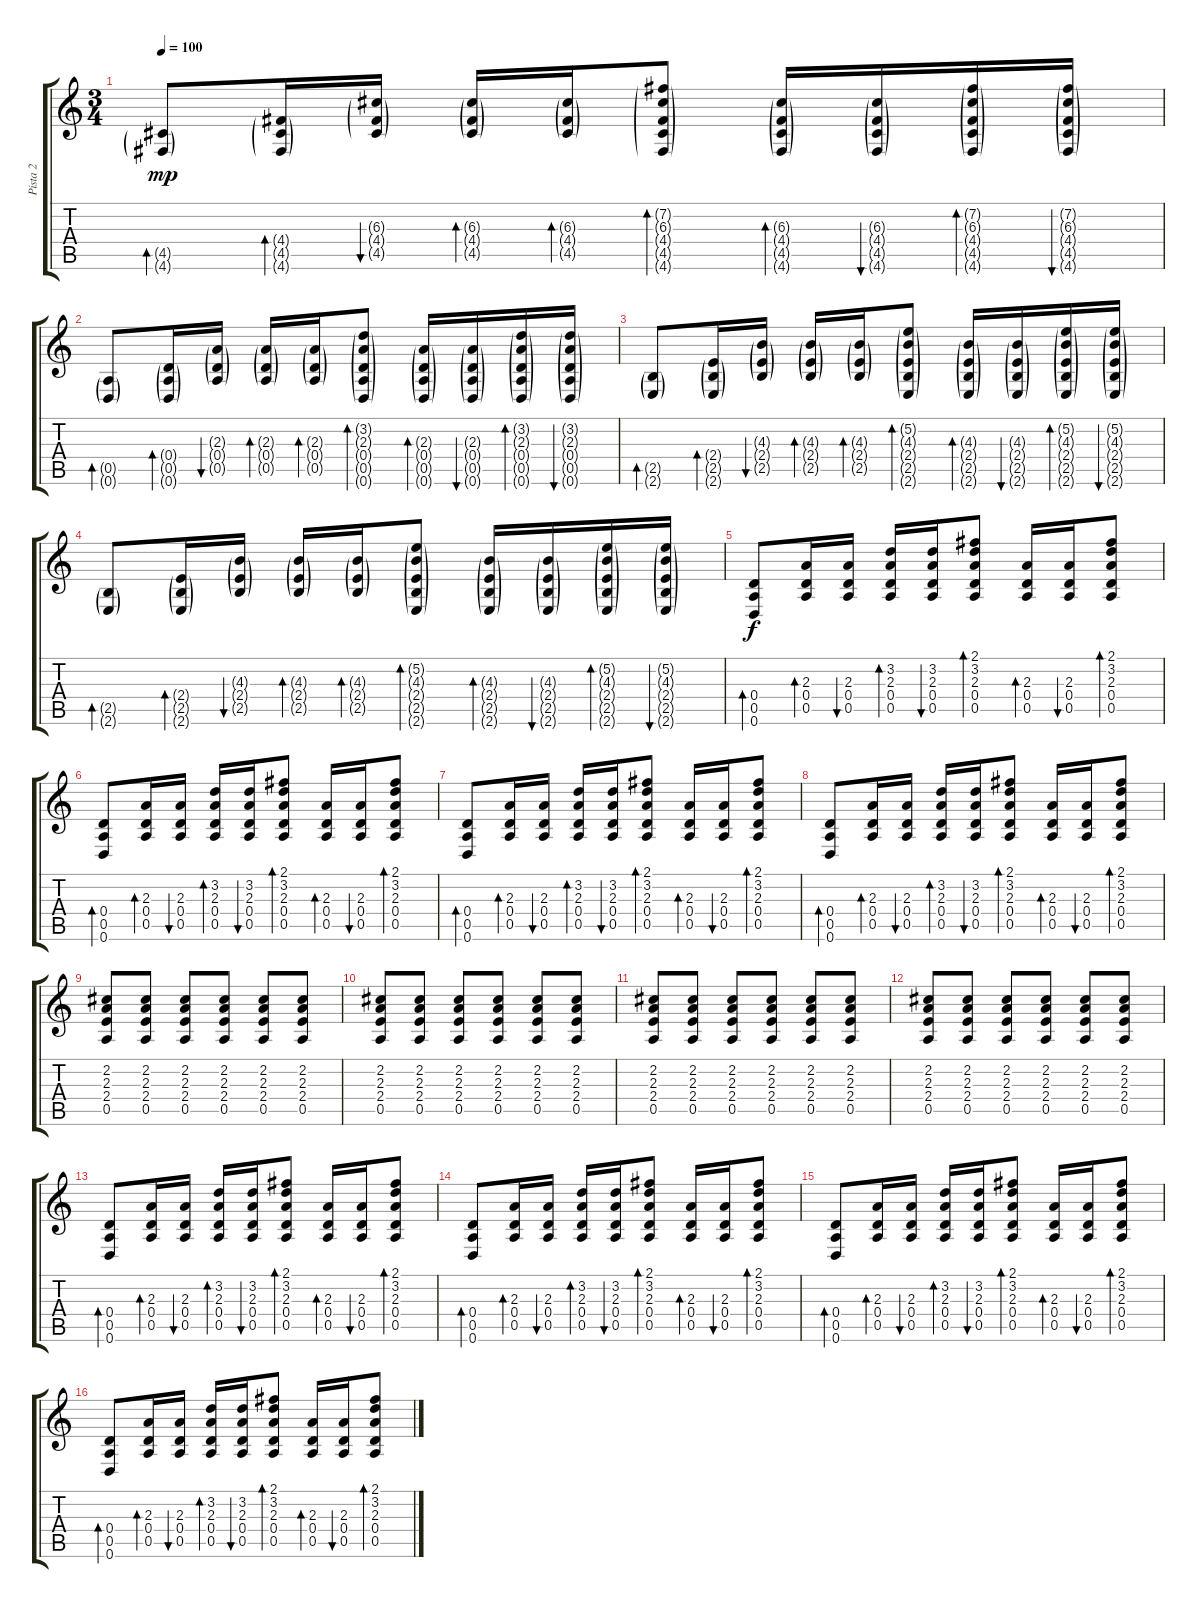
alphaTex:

\track ("Pista 2" "Pista 2") {instrument acousticguitarnylon}
\staff {score tabs}
\tuning (E4 B3 G3 D3 A2 D2) {hide}
\ts (3 4)
\tempo 100
\clef g2
\ks c
(4.5{g} 4.6{g}).8{bd 30 dy mp} (4.4{g} 4.5{g} 4.6{g}).16{bd 30} (6.3{g} 4.4{g} 4.5{g}).16{bu 30} (6.3{g} 4.4{g} 4.5{g}).16{bd 30} (6.3{g} 4.4{g} 4.5{g}).16{bd 30} (7.2{g} 6.3{g} 4.4{g} 4.5{g} 4.6{g}).8{bd 30} (6.3{g} 4.4{g} 4.5{g} 4.6{g}).16{bd 30} (6.3{g} 4.4{g} 4.5{g} 4.6{g}).16{bu 30} (7.2{g} 6.3{g} 4.4{g} 4.5{g} 4.6{g}).16{bd 30} (7.2{g} 6.3{g} 4.4{g} 4.5{g} 4.6{g}).16{bu 30} |
(0.5{g} 0.6{g}).8{bd 30} (0.4{g} 0.5{g} 0.6{g}).16{bd 30} (2.3{g} 0.4{g} 0.5{g}).16{bu 30} (2.3{g} 0.4{g} 0.5{g}).16{bd 30} (2.3{g} 0.4{g} 0.5{g}).16{bd 30} (3.2{g} 2.3{g} 0.4{g} 0.5{g} 0.6{g}).8{bd 30} (2.3{g} 0.4{g} 0.5{g} 0.6{g}).16{bd 30} (2.3{g} 0.4{g} 0.5{g} 0.6{g}).16{bu 30} (3.2{g} 2.3{g} 0.4{g} 0.5{g} 0.6{g}).16{bd 30} (3.2{g} 2.3{g} 0.4{g} 0.5{g} 0.6{g}).16{bu 30} |
(2.5{g} 2.6{g}).8{bd 30} (2.4{g} 2.5{g} 2.6{g}).16{bd 30} (4.3{g} 2.4{g} 2.5{g}).16{bu 30} (4.3{g} 2.4{g} 2.5{g}).16{bd 30} (4.3{g} 2.4{g} 2.5{g}).16{bd 30} (5.2{g} 4.3{g} 2.4{g} 2.5{g} 2.6{g}).8{bd 30} (4.3{g} 2.4{g} 2.5{g} 2.6{g}).16{bd 30} (4.3{g} 2.4{g} 2.5{g} 2.6{g}).16{bu 30} (5.2{g} 4.3{g} 2.4{g} 2.5{g} 2.6{g}).16{bd 30} (5.2{g} 4.3{g} 2.4{g} 2.5{g} 2.6{g}).16{bu 30} |
(2.5{g} 2.6{g}).8{bd 30} (2.4{g} 2.5{g} 2.6{g}).16{bd 30} (4.3{g} 2.4{g} 2.5{g}).16{bu 30} (4.3{g} 2.4{g} 2.5{g}).16{bd 30} (4.3{g} 2.4{g} 2.5{g}).16{bd 30} (5.2{g} 4.3{g} 2.4{g} 2.5{g} 2.6{g}).8{bd 30} (4.3{g} 2.4{g} 2.5{g} 2.6{g}).16{bd 30} (4.3{g} 2.4{g} 2.5{g} 2.6{g}).16{bu 30} (5.2{g} 4.3{g} 2.4{g} 2.5{g} 2.6{g}).16{bd 30} (5.2{g} 4.3{g} 2.4{g} 2.5{g} 2.6{g}).16{bu 30} |
(0.4 0.5 0.6).8{bd 30 dy f volume 12} (2.3 0.4 0.5).16{bd 30} (2.3 0.4 0.5).16{bu 30} (3.2 2.3 0.4 0.5).16{bd 30} (3.2 2.3 0.4 0.5).16{bu 30} (2.1 3.2 2.3 0.4 0.5).8{bd 30} (2.3 0.4 0.5).16{bd 30} (2.3 0.4 0.5).16{bu 30} (2.1 3.2 2.3 0.4 0.5).8{bd 30} |
(0.4 0.5 0.6).8{bd 30} (2.3 0.4 0.5).16{bd 30} (2.3 0.4 0.5).16{bu 30} (3.2 2.3 0.4 0.5).16{bd 30} (3.2 2.3 0.4 0.5).16{bu 30} (2.1 3.2 2.3 0.4 0.5).8{bd 30} (2.3 0.4 0.5).16{bd 30} (2.3 0.4 0.5).16{bu 30} (2.1 3.2 2.3 0.4 0.5).8{bd 30} |
(0.4 0.5 0.6).8{bd 30} (2.3 0.4 0.5).16{bd 30} (2.3 0.4 0.5).16{bu 30} (3.2 2.3 0.4 0.5).16{bd 30} (3.2 2.3 0.4 0.5).16{bu 30} (2.1 3.2 2.3 0.4 0.5).8{bd 30} (2.3 0.4 0.5).16{bd 30} (2.3 0.4 0.5).16{bu 30} (2.1 3.2 2.3 0.4 0.5).8{bd 30} |
(0.4 0.5 0.6).8{bd 30} (2.3 0.4 0.5).16{bd 30} (2.3 0.4 0.5).16{bu 30} (3.2 2.3 0.4 0.5).16{bd 30} (3.2 2.3 0.4 0.5).16{bu 30} (2.1 3.2 2.3 0.4 0.5).8{bd 30} (2.3 0.4 0.5).16{bd 30} (2.3 0.4 0.5).16{bu 30} (2.1 3.2 2.3 0.4 0.5).8{bd 30} |
(2.2 2.3 2.4 0.5).8{volume 13} (2.2 2.3 2.4 0.5).8 (2.2 2.3 2.4 0.5).8 (2.2 2.3 2.4 0.5).8 (2.2 2.3 2.4 0.5).8 (2.2 2.3 2.4 0.5).8 |
(2.2 2.3 2.4 0.5).8 (2.2 2.3 2.4 0.5).8 (2.2 2.3 2.4 0.5).8 (2.2 2.3 2.4 0.5).8 (2.2 2.3 2.4 0.5).8 (2.2 2.3 2.4 0.5).8 |
(2.2 2.3 2.4 0.5).8 (2.2 2.3 2.4 0.5).8 (2.2 2.3 2.4 0.5).8 (2.2 2.3 2.4 0.5).8 (2.2 2.3 2.4 0.5).8 (2.2 2.3 2.4 0.5).8 |
(2.2 2.3 2.4 0.5).8 (2.2 2.3 2.4 0.5).8 (2.2 2.3 2.4 0.5).8 (2.2 2.3 2.4 0.5).8 (2.2 2.3 2.4 0.5).8 (2.2 2.3 2.4 0.5).8 |
(0.4 0.5 0.6).8{bd 30 volume 12} (2.3 0.4 0.5).16{bd 30} (2.3 0.4 0.5).16{bu 30} (3.2 2.3 0.4 0.5).16{bd 30} (3.2 2.3 0.4 0.5).16{bu 30} (2.1 3.2 2.3 0.4 0.5).8{bd 30} (2.3 0.4 0.5).16{bd 30} (2.3 0.4 0.5).16{bu 30} (2.1 3.2 2.3 0.4 0.5).8{bd 30} |
(0.4 0.5 0.6).8{bd 30} (2.3 0.4 0.5).16{bd 30} (2.3 0.4 0.5).16{bu 30} (3.2 2.3 0.4 0.5).16{bd 30} (3.2 2.3 0.4 0.5).16{bu 30} (2.1 3.2 2.3 0.4 0.5).8{bd 30} (2.3 0.4 0.5).16{bd 30} (2.3 0.4 0.5).16{bu 30} (2.1 3.2 2.3 0.4 0.5).8{bd 30} |
(0.4 0.5 0.6).8{bd 30} (2.3 0.4 0.5).16{bd 30} (2.3 0.4 0.5).16{bu 30} (3.2 2.3 0.4 0.5).16{bd 30} (3.2 2.3 0.4 0.5).16{bu 30} (2.1 3.2 2.3 0.4 0.5).8{bd 30} (2.3 0.4 0.5).16{bd 30} (2.3 0.4 0.5).16{bu 30} (2.1 3.2 2.3 0.4 0.5).8{bd 30} |
(0.4 0.5 0.6).8{bd 30} (2.3 0.4 0.5).16{bd 30} (2.3 0.4 0.5).16{bu 30} (3.2 2.3 0.4 0.5).16{bd 30} (3.2 2.3 0.4 0.5).16{bu 30} (2.1 3.2 2.3 0.4 0.5).8{bd 30} (2.3 0.4 0.5).16{bd 30} (2.3 0.4 0.5).16{bu 30} (2.1 3.2 2.3 0.4 0.5).8{bd 30}
